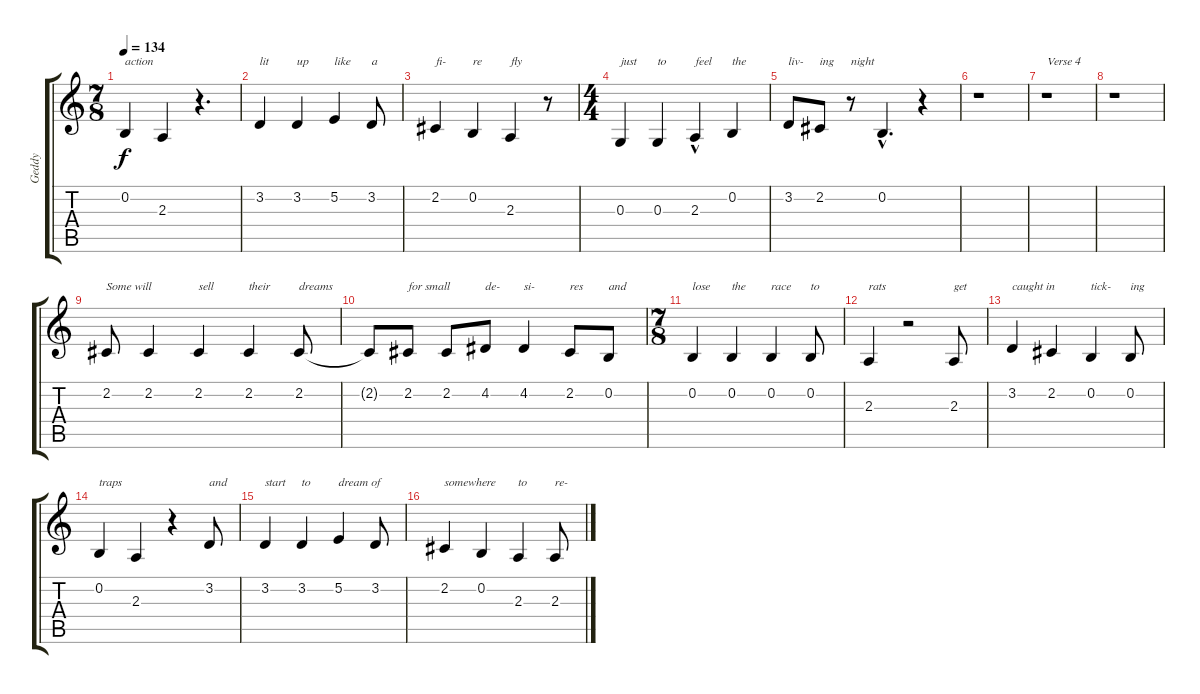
\track ("Geddy" "Geddy") {instrument lead6voice}
\staff {score tabs}
\tuning (E4 B3 G3 D3 A2 E2) {hide}
\ts (7 8)
\tempo 134
\clef g2
\ks c
0.2.4{txt "action" dy f} 2.3.4 r.4{d} |
3.2.4{txt "lit"} 3.2.4{txt "up"} 5.2.4{txt "like"} 3.2.8{txt "a"} |
2.2.4{txt "fi-"} 0.2.4{txt "re"} 2.3.4{txt "fly"} r.8 |
\ts (4 4)
0.3.4{txt "just"} 0.3.4{txt "to"} 2.3{hac}.4{txt "feel"} 0.2.4{txt "the"} |
3.2.8{txt "liv-"} 2.2.8{txt "ing"} r.8{txt "night"} 0.2{hac}.4{d} r.4 |
r.1 |
r.1{txt "Verse 4"} |
r.1 |
2.2.8{txt "Some will"} 2.2.4 2.2.4{txt "sell"} 2.2.4{txt "their"} 2.2.8{txt "dreams"} |
2.2{t}.8 2.2.8{txt "for small"} 2.2.8 4.2.8{txt "de-"} 4.2.4{txt "si-"} 2.2.8{txt "res"} 0.2.8{txt "and"} |
\ts (7 8)
0.2.4{txt "lose"} 0.2.4{txt "the"} 0.2.4{txt "race"} 0.2.8{txt "to"} |
2.3.4{txt "rats"} r.2 2.3.8{txt "get"} |
3.2.4{txt "caught in"} 2.2.4 0.2.4{txt "tick-"} 0.2.8{txt "ing"} |
0.2.4{txt "traps"} 2.3.4 r.4 3.2.8{txt "and"} |
3.2.4{txt "start"} 3.2.4{txt "to"} 5.2.4{txt "dream of"} 3.2.8 |
2.2.4{txt "somewhere"} 0.2.4 2.3.4{txt "to"} 2.3.8{txt "re-"}
